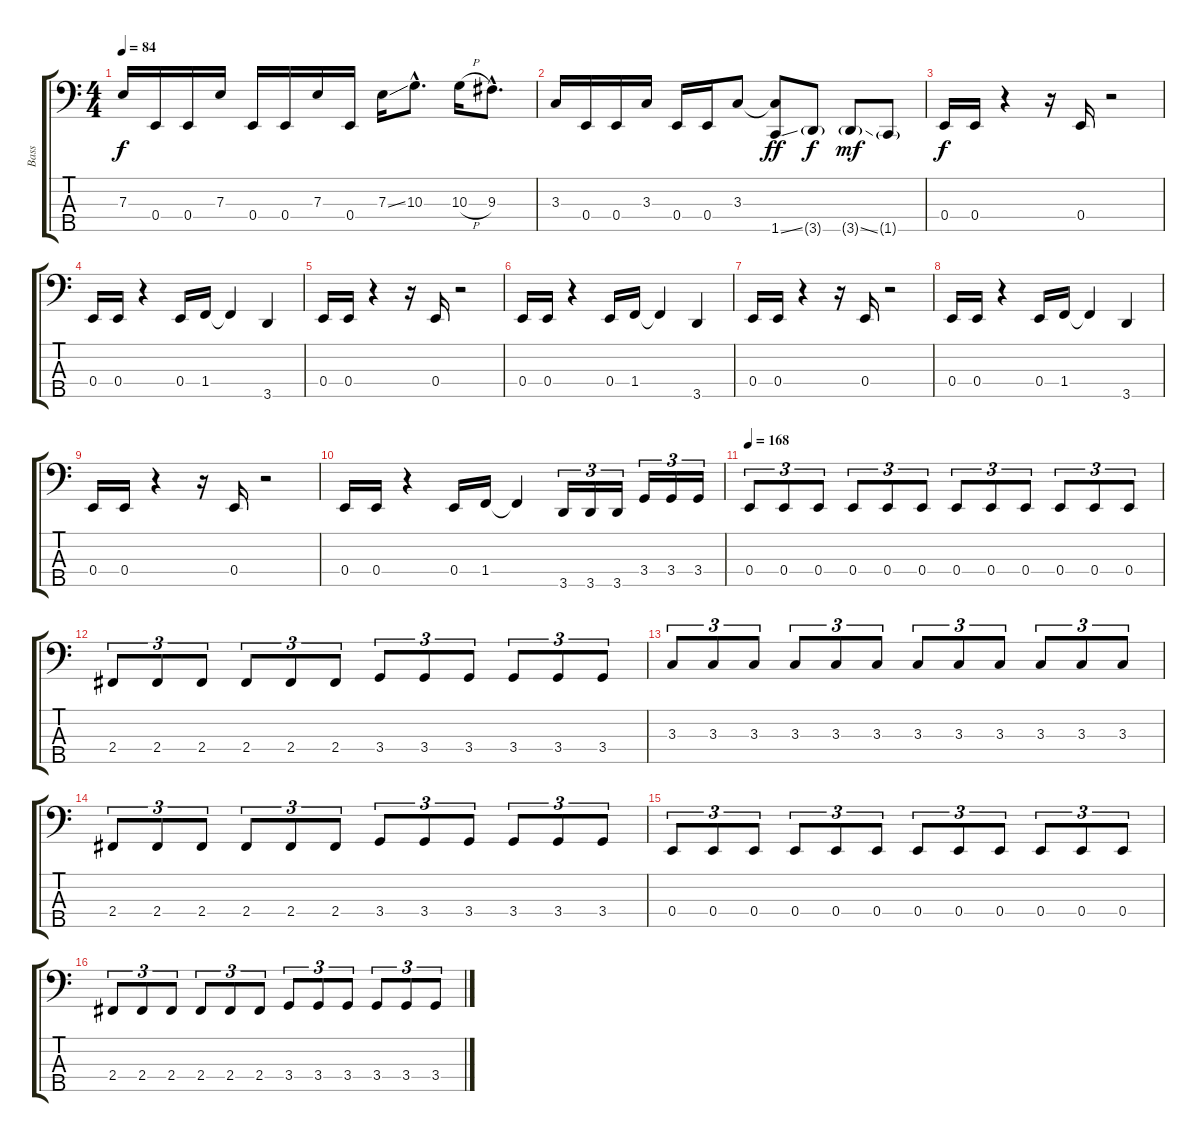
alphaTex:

\track ("Bass" "Bass") {instrument electricbasspick}
\staff {score tabs}
\tuning (G2 D2 A1 E1 B0) {hide}
\ts (4 4)
\tempo 84
\clef f4
\ks c
7.3.16{dy f} 0.4.16 0.4.16 7.3.16 0.4.16 0.4.16 7.3.16 0.4.16 7.3{ss}.16 10.3{hac}.8{d} 10.3{h}.16 9.3{hac}.8{d} |
3.3.16 0.4.16 0.4.16 3.3.16 0.4.16 0.4.16 3.3.8 (3.3{t} 1.5{ss}).8{dy ff} 3.5{g}.8{dy f} 3.5{ss g}.8{dy mf} 1.5{g}.8 |
0.4.16{dy f} 0.4.16 r.4 r.16 0.4.16 r.2 |
0.4.16 0.4.16 r.4 0.4.16 1.4.16 1.4{t}.4 3.5.4 |
0.4.16 0.4.16 r.4 r.16 0.4.16 r.2 |
0.4.16 0.4.16 r.4 0.4.16 1.4.16 1.4{t}.4 3.5.4 |
0.4.16 0.4.16 r.4 r.16 0.4.16 r.2 |
0.4.16 0.4.16 r.4 0.4.16 1.4.16 1.4{t}.4 3.5.4 |
0.4.16 0.4.16 r.4 r.16 0.4.16 r.2 |
0.4.16 0.4.16 r.4 0.4.16 1.4.16 1.4{t}.4 3.5.16{tu (3 2)} 3.5.16{tu (3 2)} 3.5.16{tu (3 2)} 3.4.16{tu (3 2)} 3.4.16{tu (3 2)} 3.4.16{tu (3 2)} |
\tempo 168
0.4.8{tu (3 2)} 0.4.8{tu (3 2)} 0.4.8{tu (3 2)} 0.4.8{tu (3 2)} 0.4.8{tu (3 2)} 0.4.8{tu (3 2)} 0.4.8{tu (3 2)} 0.4.8{tu (3 2)} 0.4.8{tu (3 2)} 0.4.8{tu (3 2)} 0.4.8{tu (3 2)} 0.4.8{tu (3 2)} |
2.4.8{tu (3 2)} 2.4.8{tu (3 2)} 2.4.8{tu (3 2)} 2.4.8{tu (3 2)} 2.4.8{tu (3 2)} 2.4.8{tu (3 2)} 3.4.8{tu (3 2)} 3.4.8{tu (3 2)} 3.4.8{tu (3 2)} 3.4.8{tu (3 2)} 3.4.8{tu (3 2)} 3.4.8{tu (3 2)} |
3.3.8{tu (3 2)} 3.3.8{tu (3 2)} 3.3.8{tu (3 2)} 3.3.8{tu (3 2)} 3.3.8{tu (3 2)} 3.3.8{tu (3 2)} 3.3.8{tu (3 2)} 3.3.8{tu (3 2)} 3.3.8{tu (3 2)} 3.3.8{tu (3 2)} 3.3.8{tu (3 2)} 3.3.8{tu (3 2)} |
2.4.8{tu (3 2)} 2.4.8{tu (3 2)} 2.4.8{tu (3 2)} 2.4.8{tu (3 2)} 2.4.8{tu (3 2)} 2.4.8{tu (3 2)} 3.4.8{tu (3 2)} 3.4.8{tu (3 2)} 3.4.8{tu (3 2)} 3.4.8{tu (3 2)} 3.4.8{tu (3 2)} 3.4.8{tu (3 2)} |
0.4.8{tu (3 2)} 0.4.8{tu (3 2)} 0.4.8{tu (3 2)} 0.4.8{tu (3 2)} 0.4.8{tu (3 2)} 0.4.8{tu (3 2)} 0.4.8{tu (3 2)} 0.4.8{tu (3 2)} 0.4.8{tu (3 2)} 0.4.8{tu (3 2)} 0.4.8{tu (3 2)} 0.4.8{tu (3 2)} |
2.4.8{tu (3 2)} 2.4.8{tu (3 2)} 2.4.8{tu (3 2)} 2.4.8{tu (3 2)} 2.4.8{tu (3 2)} 2.4.8{tu (3 2)} 3.4.8{tu (3 2)} 3.4.8{tu (3 2)} 3.4.8{tu (3 2)} 3.4.8{tu (3 2)} 3.4.8{tu (3 2)} 3.4.8{tu (3 2)}
